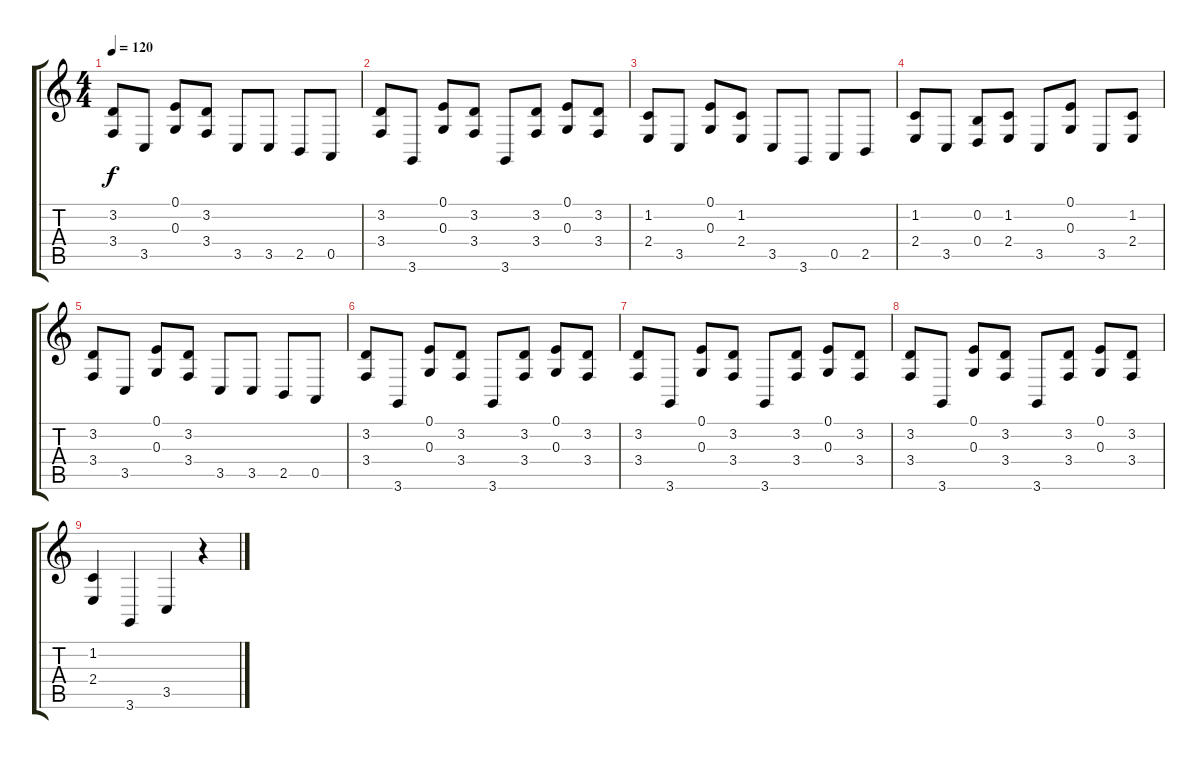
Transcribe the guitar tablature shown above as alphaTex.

\track "" {instrument orchestralharp}
\staff {score tabs}
\tuning (E4 B3 G3 D3 A2 E2) {hide}
\ts (4 4)
\tempo 120
\clef g2
\ks c
(3.2 3.4).8{dy f} 3.5.8 (0.1 0.3).8 (3.2 3.4).8 3.5.8 3.5.8 2.5.8 0.5.8 |
(3.2 3.4).8 3.6.8 (0.1 0.3).8 (3.2 3.4).8 3.6.8 (3.2 3.4).8 (0.1 0.3).8 (3.2 3.4).8 |
(1.2 2.4).8 3.5.8 (0.1 0.3).8 (1.2 2.4).8 3.5.8 3.6.8 0.5.8 2.5.8 |
(1.2 2.4).8 3.5.8 (0.2 0.4).8 (1.2 2.4).8 3.5.8 (0.1 0.3).8 3.5.8 (1.2 2.4).8 |
(3.2 3.4).8 3.5.8 (0.1 0.3).8 (3.2 3.4).8 3.5.8 3.5.8 2.5.8 0.5.8 |
(3.2 3.4).8 3.6.8 (0.1 0.3).8 (3.2 3.4).8 3.6.8 (3.2 3.4).8 (0.1 0.3).8 (3.2 3.4).8 |
(3.2 3.4).8 3.6.8 (0.1 0.3).8 (3.2 3.4).8 3.6.8 (3.2 3.4).8 (0.1 0.3).8 (3.2 3.4).8 |
(3.2 3.4).8 3.6.8 (0.1 0.3).8 (3.2 3.4).8 3.6.8 (3.2 3.4).8 (0.1 0.3).8 (3.2 3.4).8 |
(1.2 2.4).4 3.6.4 3.5.4 r.4
